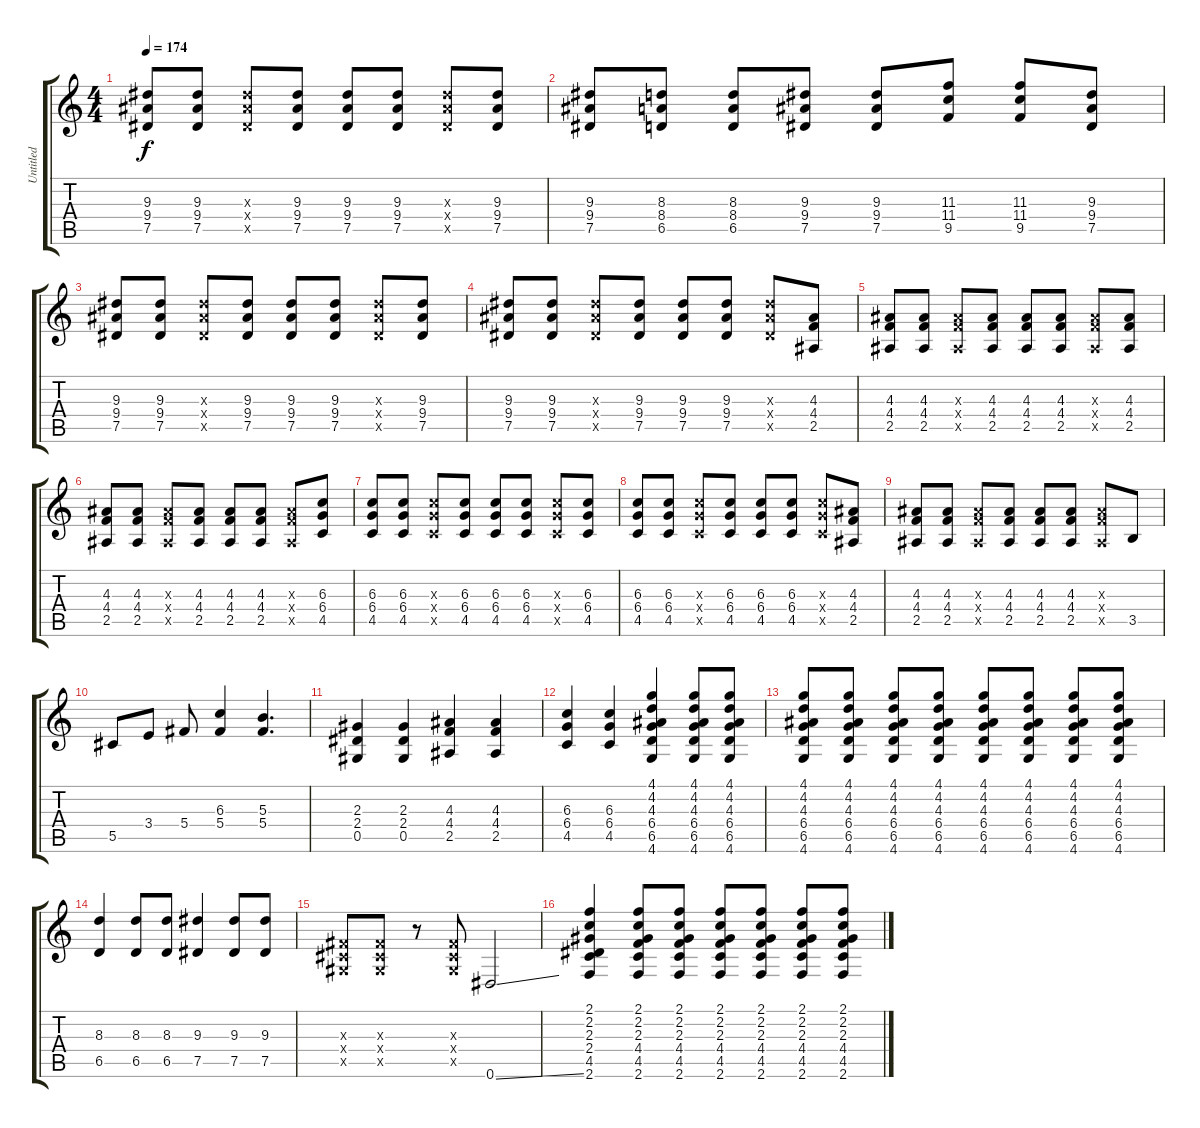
\track ("Untitled" "Untitled") {instrument overdrivenguitar}
\staff {score tabs}
\tuning (Eb4 Bb3 Gb3 Db3 Ab2 Eb2) {hide}
\ts (4 4)
\tempo 174
\clef g2
\ks c
(9.3 9.4 7.5).8{dy f} (9.3 9.4 7.5).8 (9.3{x} 9.4{x} 7.5{x}).8 (9.3 9.4 7.5).8 (9.3 9.4 7.5).8 (9.3 9.4 7.5).8 (9.3{x} 9.4{x} 7.5{x}).8 (9.3 9.4 7.5).8 |
(9.3 9.4 7.5).8 (8.3 8.4 6.5).8 (8.3 8.4 6.5).8 (9.3 9.4 7.5).8 (9.3 9.4 7.5).8 (11.3 11.4 9.5).8 (11.3 11.4 9.5).8 (9.3 9.4 7.5).8 |
(9.3 9.4 7.5).8 (9.3 9.4 7.5).8 (9.3{x} 9.4{x} 7.5{x}).8 (9.3 9.4 7.5).8 (9.3 9.4 7.5).8 (9.3 9.4 7.5).8 (9.3{x} 9.4{x} 7.5{x}).8 (9.3 9.4 7.5).8 |
(9.3 9.4 7.5).8 (9.3 9.4 7.5).8 (9.3{x} 9.4{x} 7.5{x}).8 (9.3 9.4 7.5).8 (9.3 9.4 7.5).8 (9.3 9.4 7.5).8 (9.3{x} 9.4{x} 7.5{x}).8 (4.3 4.4 2.5).8 |
(4.3 4.4 2.5).8 (4.3 4.4 2.5).8 (4.3{x} 4.4{x} 2.5{x}).8 (4.3 4.4 2.5).8 (4.3 4.4 2.5).8 (4.3 4.4 2.5).8 (4.3{x} 4.4{x} 2.5{x}).8 (4.3 4.4 2.5).8 |
(4.3 4.4 2.5).8 (4.3 4.4 2.5).8 (4.3{x} 4.4{x} 2.5{x}).8 (4.3 4.4 2.5).8 (4.3 4.4 2.5).8 (4.3 4.4 2.5).8 (4.3{x} 4.4{x} 2.5{x}).8 (6.3 6.4 4.5).8 |
(6.3 6.4 4.5).8 (6.3 6.4 4.5).8 (6.3{x} 6.4{x} 4.5{x}).8 (6.3 6.4 4.5).8 (6.3 6.4 4.5).8 (6.3 6.4 4.5).8 (6.3{x} 6.4{x} 4.5{x}).8 (6.3 6.4 4.5).8 |
(6.3 6.4 4.5).8 (6.3 6.4 4.5).8 (6.3{x} 6.4{x} 4.5{x}).8 (6.3 6.4 4.5).8 (6.3 6.4 4.5).8 (6.3 6.4 4.5).8 (6.3{x} 6.4{x} 4.5{x}).8 (4.3 4.4 2.5).8 |
(4.3 4.4 2.5).8 (4.3 4.4 2.5).8 (4.3{x} 4.4{x} 2.5{x}).8 (4.3 4.4 2.5).8 (4.3 4.4 2.5).8 (4.3 4.4 2.5).8 (4.3{x} 4.4{x} 2.5{x}).8 3.5.8 |
5.5.8 3.4.8 5.4.8 (6.3 5.4).4 (5.3 5.4).4{d} |
(2.3 2.4 0.5).4 (2.3 2.4 0.5).4 (4.3 4.4 2.5).4 (4.3 4.4 2.5).4 |
(6.3 6.4 4.5).4 (6.3 6.4 4.5).4 (4.1 4.2 4.3 6.4 6.5 4.6).4 (4.1 4.2 4.3 6.4 6.5 4.6).8 (4.1 4.2 4.3 6.4 6.5 4.6).8 |
(4.1 4.2 4.3 6.4 6.5 4.6).8 (4.1 4.2 4.3 6.4 6.5 4.6).8 (4.1 4.2 4.3 6.4 6.5 4.6).8 (4.1 4.2 4.3 6.4 6.5 4.6).8 (4.1 4.2 4.3 6.4 6.5 4.6).8 (4.1 4.2 4.3 6.4 6.5 4.6).8 (4.1 4.2 4.3 6.4 6.5 4.6).8 (4.1 4.2 4.3 6.4 6.5 4.6).8 |
(8.3 6.5).4 (8.3 6.5).8 (8.3 6.5).8 (9.3 7.5).4 (9.3 7.5).8 (9.3 7.5).8 |
(0.3{x} 0.4{x} 0.5{x}).8 (0.3{x} 0.4{x} 0.5{x}).8 r.8 (0.3{x} 0.4{x} 0.5{x}).8 0.6{ss}.2 |
(2.1 2.2 2.3 2.4 4.5 2.6).4 (2.1 2.2 2.3 4.4 4.5 2.6).8 (2.1 2.2 2.3 4.4 4.5 2.6).8 (2.1 2.2 2.3 4.4 4.5 2.6).8 (2.1 2.2 2.3 4.4 4.5 2.6).8 (2.1 2.2 2.3 4.4 4.5 2.6).8 (2.1 2.2 2.3 4.4 4.5 2.6).8
